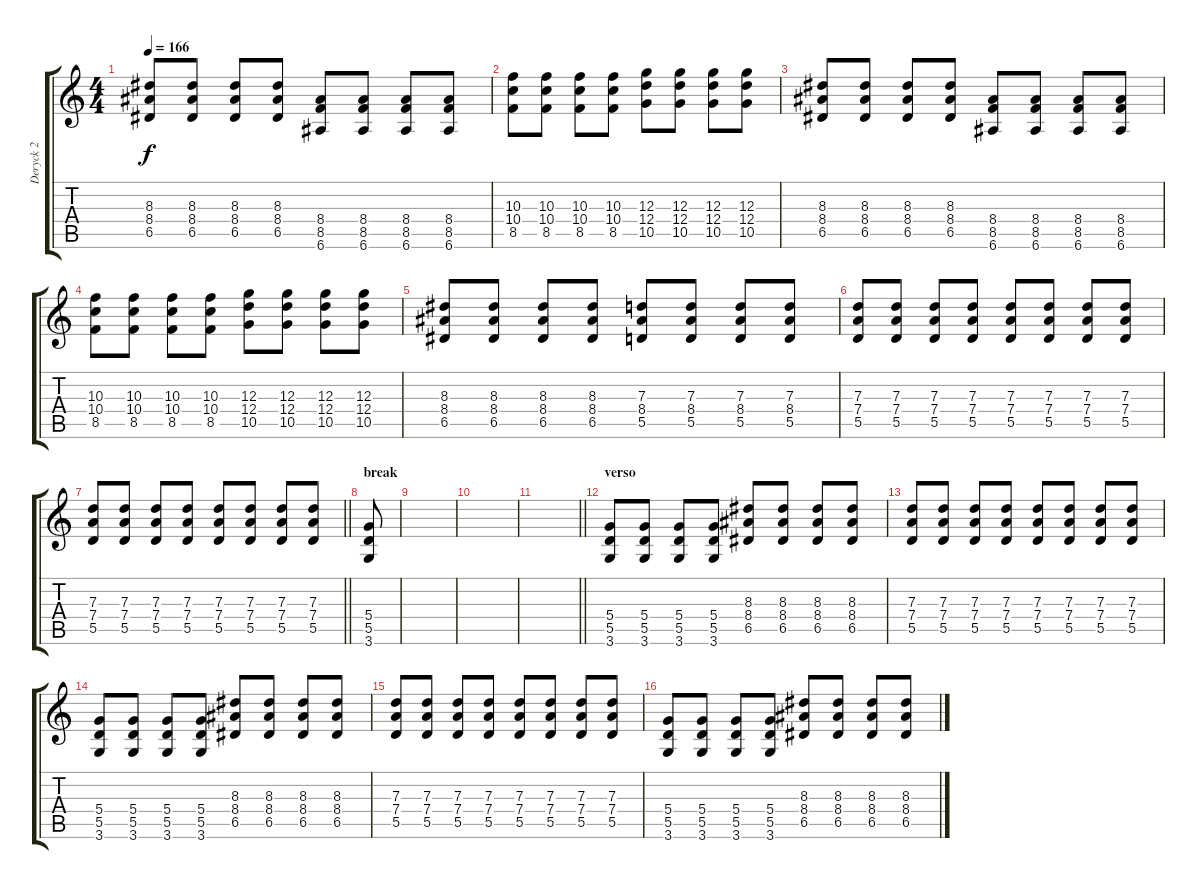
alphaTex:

\track ("Deryck 2" "Deryck 2") {instrument distortionguitar}
\staff {score tabs}
\tuning (E4 B3 G3 D3 A2 E2) {hide}
\ts (4 4)
\tempo 166
\clef g2
\ks c
(8.3 8.4 6.5).8{dy f} (8.3 8.4 6.5).8 (8.3 8.4 6.5).8 (8.3 8.4 6.5).8 (8.4 8.5 6.6).8 (8.4 8.5 6.6).8 (8.4 8.5 6.6).8 (8.4 8.5 6.6).8 |
(10.3 10.4 8.5).8 (10.3 10.4 8.5).8 (10.3 10.4 8.5).8 (10.3 10.4 8.5).8 (12.3 12.4 10.5).8 (12.3 12.4 10.5).8 (12.3 12.4 10.5).8 (12.3 12.4 10.5).8 |
(8.3 8.4 6.5).8 (8.3 8.4 6.5).8 (8.3 8.4 6.5).8 (8.3 8.4 6.5).8 (8.4 8.5 6.6).8 (8.4 8.5 6.6).8 (8.4 8.5 6.6).8 (8.4 8.5 6.6).8 |
(10.3 10.4 8.5).8 (10.3 10.4 8.5).8 (10.3 10.4 8.5).8 (10.3 10.4 8.5).8 (12.3 12.4 10.5).8 (12.3 12.4 10.5).8 (12.3 12.4 10.5).8 (12.3 12.4 10.5).8 |
(8.3 8.4 6.5).8 (8.3 8.4 6.5).8 (8.3 8.4 6.5).8 (8.3 8.4 6.5).8 (7.3 8.4 5.5).8 (7.3 8.4 5.5).8 (7.3 8.4 5.5).8 (7.3 8.4 5.5).8 |
(7.3 7.4 5.5).8 (7.3 7.4 5.5).8 (7.3 7.4 5.5).8 (7.3 7.4 5.5).8 (7.3 7.4 5.5).8 (7.3 7.4 5.5).8 (7.3 7.4 5.5).8 (7.3 7.4 5.5).8 |
\barLineRight lightlight
(7.3 7.4 5.5).8 (7.3 7.4 5.5).8 (7.3 7.4 5.5).8 (7.3 7.4 5.5).8 (7.3 7.4 5.5).8 (7.3 7.4 5.5).8 (7.3 7.4 5.5).8 (7.3 7.4 5.5).8 |
\section ("" "break")
(5.4 5.5 3.6).8 |
|
|
\barLineRight lightlight
|
\section ("" "verso")
(5.4 5.5 3.6).8 (5.4 5.5 3.6).8 (5.4 5.5 3.6).8 (5.4 5.5 3.6).8 (8.3 8.4 6.5).8 (8.3 8.4 6.5).8 (8.3 8.4 6.5).8 (8.3 8.4 6.5).8 |
(7.3 7.4 5.5).8 (7.3 7.4 5.5).8 (7.3 7.4 5.5).8 (7.3 7.4 5.5).8 (7.3 7.4 5.5).8 (7.3 7.4 5.5).8 (7.3 7.4 5.5).8 (7.3 7.4 5.5).8 |
(5.4 5.5 3.6).8 (5.4 5.5 3.6).8 (5.4 5.5 3.6).8 (5.4 5.5 3.6).8 (8.3 8.4 6.5).8 (8.3 8.4 6.5).8 (8.3 8.4 6.5).8 (8.3 8.4 6.5).8 |
(7.3 7.4 5.5).8 (7.3 7.4 5.5).8 (7.3 7.4 5.5).8 (7.3 7.4 5.5).8 (7.3 7.4 5.5).8 (7.3 7.4 5.5).8 (7.3 7.4 5.5).8 (7.3 7.4 5.5).8 |
(5.4 5.5 3.6).8 (5.4 5.5 3.6).8 (5.4 5.5 3.6).8 (5.4 5.5 3.6).8 (8.3 8.4 6.5).8 (8.3 8.4 6.5).8 (8.3 8.4 6.5).8 (8.3 8.4 6.5).8
